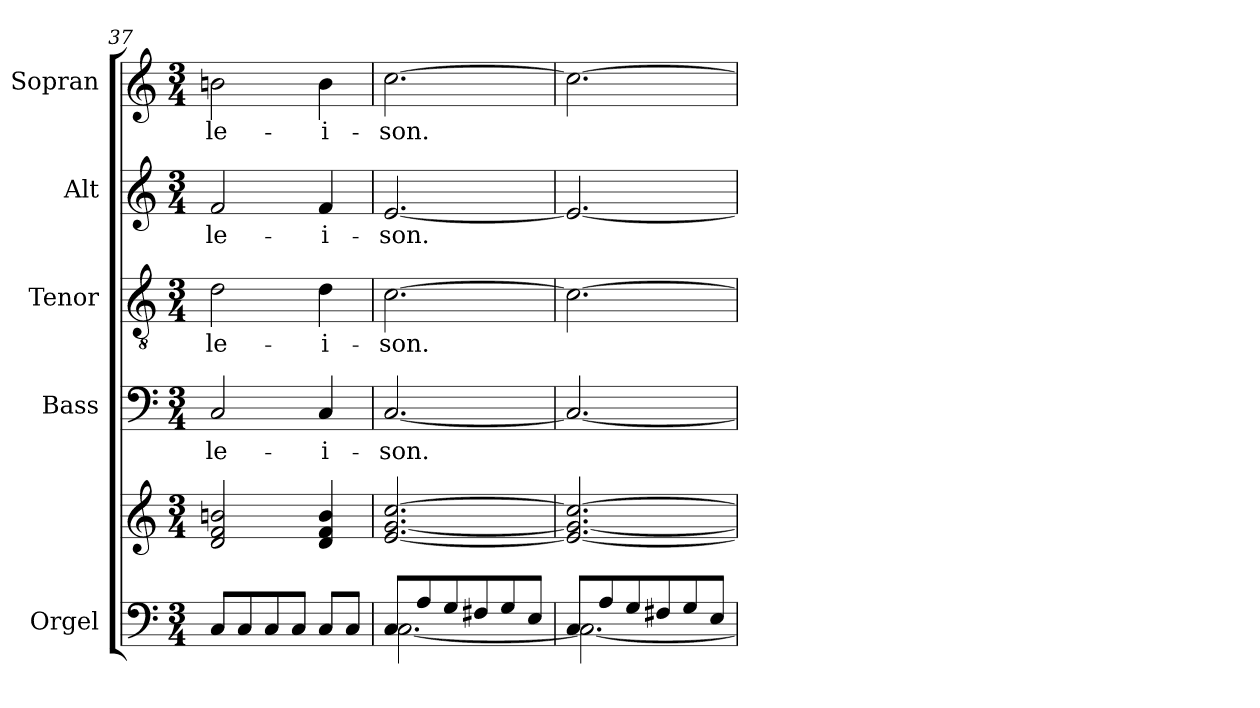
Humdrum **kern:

**kern	**kern	**kern	**text	**kern	**text	**kern	**text	**kern	**text
*part5	*part5	*part4	*part4	*part3	*part3	*part2	*part2	*part1	*part1
*staff6	*staff5	*staff4	*staff4	*staff3	*staff3	*staff2	*staff2	*staff1	*staff1
*I"Orgel	*	*I"Bass	*	*I"Tenor	*	*I"Alt	*	*I"Sopran	*
*I'Org.	*	*I'B.	*	*I'T.	*	*I'A.	*	*I'S.	*
*clefF4	*clefG2	*clefF4	*	*clefGv2	*	*clefG2	*	*clefG2	*
*k[]	*k[]	*k[]	*	*k[]	*	*k[]	*	*k[]	*
*C:	*C:	*C:	*	*C:	*	*C:	*	*C:	*
*M3/4	*M3/4	*M3/4	*	*M3/4	*	*M3/4	*	*M3/4	*
=37	=37	=37	=37	=37	=37	=37	=37	=37	=37
!	!	!	!LO:LY:b	!	!LO:LY:b	!	!LO:LY:b	!	!LO:LY:b
8C/L	2d/ 2f/ 2bn/	2C/	-le-	2d\	-le-	2f/	-le-	2bn\	-le-
8C/	.	.	.	.	.	.	.	.	.
8C/	.	.	.	.	.	.	.	.	.
8C/J	.	.	.	.	.	.	.	.	.
!	!	!	!LO:LY:b	!	!LO:LY:b	!	!LO:LY:b	!	!LO:LY:b
8C/L	4d/ 4f/ 4b/	4C/	-i-	4d\	-i-	4f/	-i-	4b\	-i-
8C/J	.	.	.	.	.	.	.	.	.
=38	=38	=38	=38	=38	=38	=38	=38	=38	=38
*^	*	*	*	*	*	*	*	*	*
!	!	!	!	!LO:LY:b	!	!LO:LY:b	!	!LO:LY:b	!	!LO:LY:b
8C/L	[<2.C\	[2.e/ [2.g/ [2.cc/	[2.C/	-son.	[2.c\	-son.	[2.e/	-son.	[2.cc\	-son.
8A/	.	.	.	.	.	.	.	.	.	.
8G/	.	.	.	.	.	.	.	.	.	.
8F#X/	.	.	.	.	.	.	.	.	.	.
8G/	.	.	.	.	.	.	.	.	.	.
8E/J	.	.	.	.	.	.	.	.	.	.
=39	=39	=39	=39	=39	=39	=39	=39	=39	=39	=39
8C/L	2.C\_	2.e/_ 2.g/_ 2.cc/_	2.C/_	.	2.c\_	.	2.e/_	.	2.cc\_	.
8A/	.	.	.	.	.	.	.	.	.	.
8G/	.	.	.	.	.	.	.	.	.	.
8F#X/	.	.	.	.	.	.	.	.	.	.
8G/	.	.	.	.	.	.	.	.	.	.
8E/J	.	.	.	.	.	.	.	.	.	.
*v	*v	*	*	*	*	*	*	*	*	*
=	=	=	=	=	=	=	=	=	=
*-	*-	*-	*-	*-	*-	*-	*-	*-	*-
